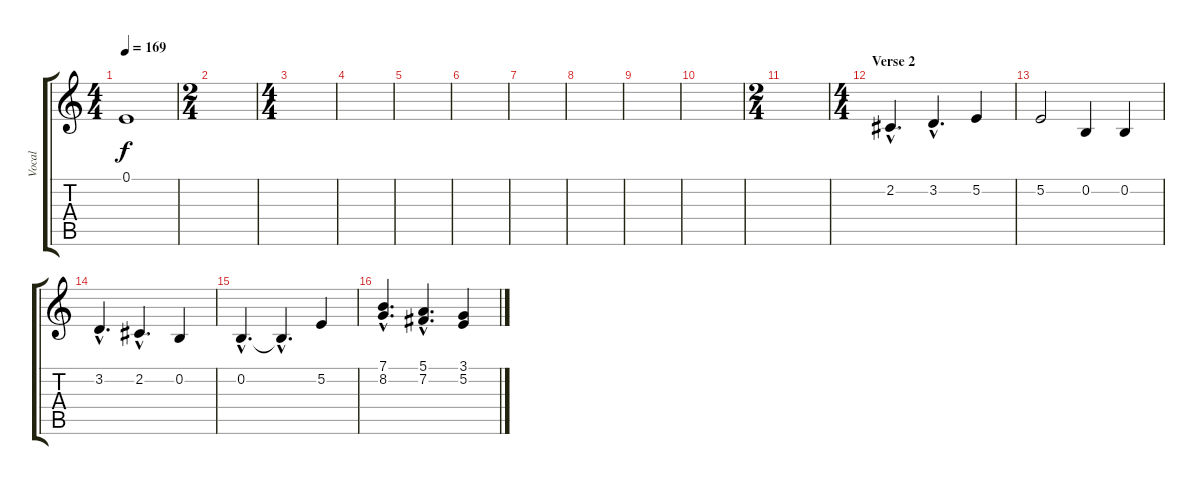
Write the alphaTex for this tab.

\track ("Vocal" "Vocal") {instrument lead6voice}
\staff {score tabs}
\tuning (E4 B3 G3 D3 A2 E2) {hide}
\ts (4 4)
\tempo 169
\clef g2
\ks c
0.1.1{dy f} |
\ts (2 4)
|
\ts (4 4)
|
|
|
|
|
|
|
|
\ts (2 4)
|
\ts (4 4)
\section ("" "Verse 2")
2.2{hac}.4{d} 3.2{hac}.4{d} 5.2.4 |
5.2.2 0.2.4 0.2.4 |
3.2{hac}.4{d} 2.2{hac}.4{d} 0.2.4 |
0.2{hac}.4{d} 0.2{hac t}.4{d} 5.2.4 |
(7.1{hac} 8.2{hac}).4{d} (5.1{hac} 7.2{hac}).4{d} (3.1 5.2).4
